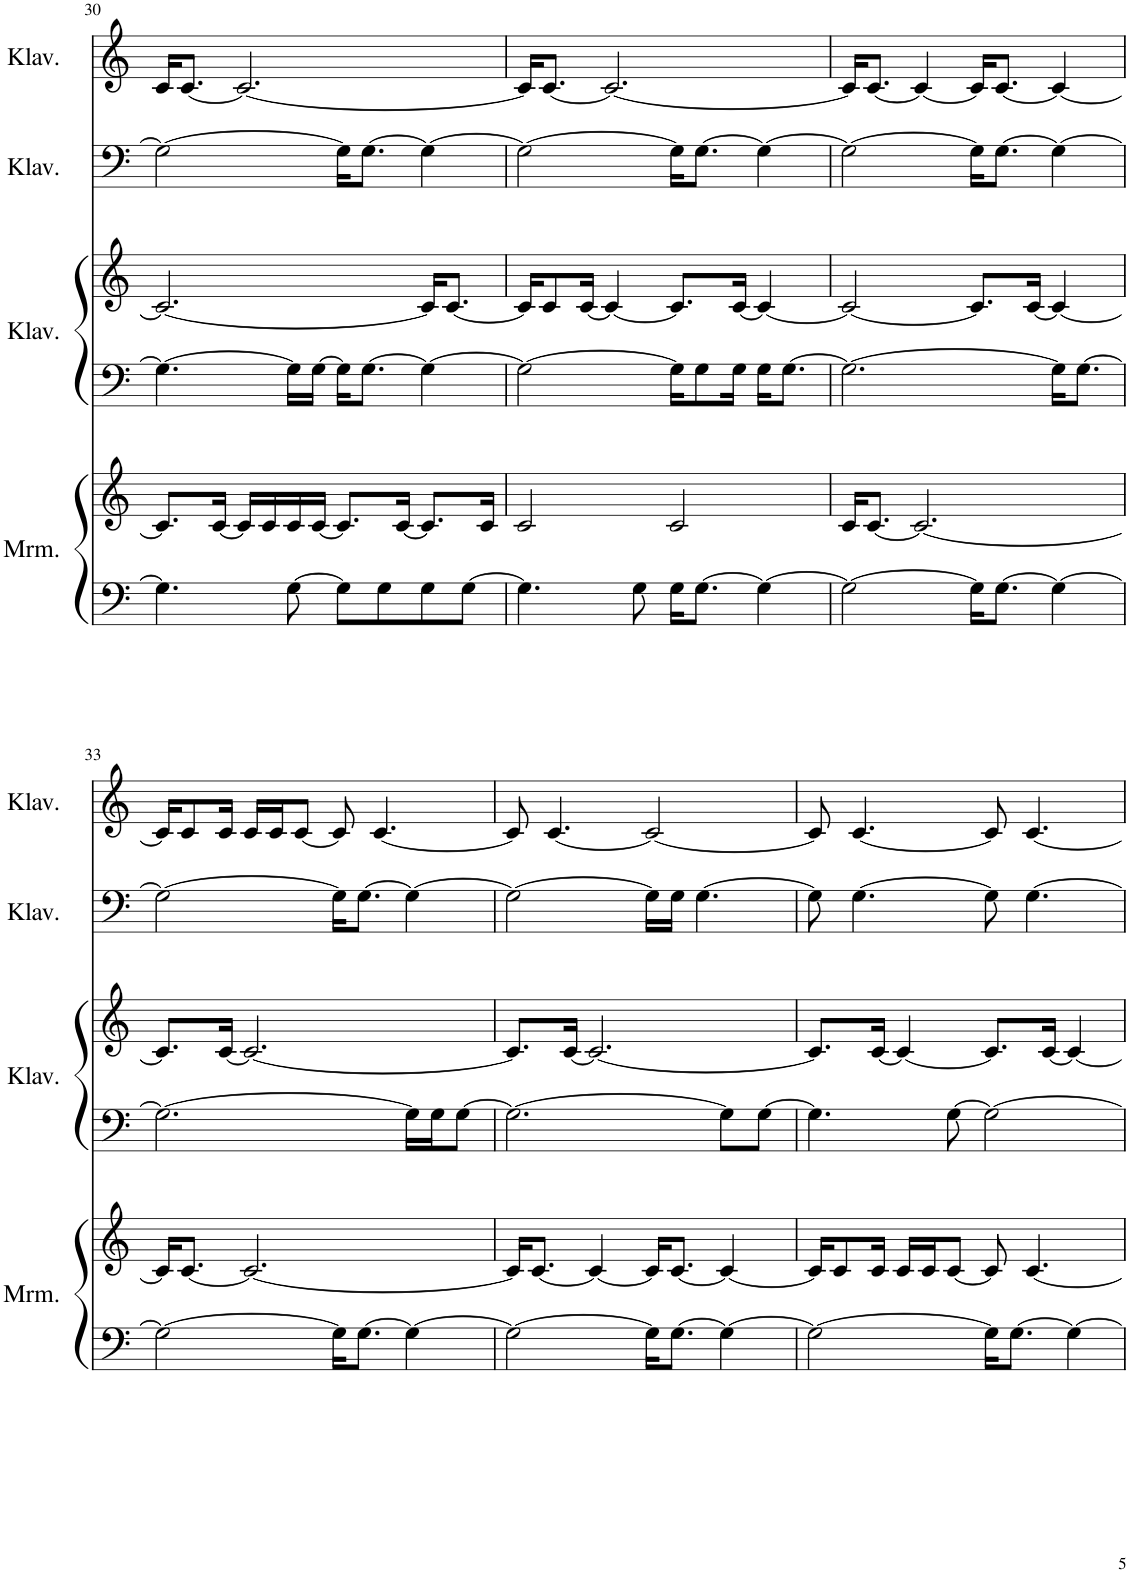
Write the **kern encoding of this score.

**kern	**kern	**kern	**kern	**kern	**kern
*part4	*part4	*part3	*part3	*part2	*part1
*staff6	*staff5	*staff4	*staff3	*staff2	*staff1
*I"Marimba	*	*I"Klavier	*	*I"Klavier	*I"Klavier
*I'Mrm.	*	*I'Klav.	*	*I'Klav.	*I'Klav.
!!LO:PB:g=z
*clefF4	*clefG2	*clefF4	*clefG2	*clefF4	*clefG2
*k[]	*k[]	*k[]	*k[]	*k[]	*k[]
*M4/4	*M4/4	*M4/4	*M4/4	*M4/4	*M4/4
=30	=30	=30	=30	=30	=30
4.G\]	8.c/L]	4.G\_	2.c/_	2G\_	16c/KL
.	.	.	.	.	[8.c/J
.	[16c/Jk	.	.	.	.
.	16c/LL]	.	.	.	2.c/_
.	16c/	.	.	.	.
[8G\	16c/	16G\LL]	.	.	.
.	[16c/JJ	[16G\JJ	.	.	.
8G\L]	8.c/L]	16G\KL]	.	16G\KL]	.
.	.	[8.G\J	.	[8.G\J	.
8G\	.	.	.	.	.
.	[16c/Jk	.	.	.	.
8G\	8.c/L]	4G\_	16c/KL]	4G\_	.
.	.	.	[8.c/J	.	.
[8G\J	.	.	.	.	.
.	16c/Jk	.	.	.	.
=31	=31	=31	=31	=31	=31
4.G\]	2c/	2G\_	16c/KL]	2G\_	16c/KL]
.	.	.	8c/	.	[8.c/J
.	.	.	[16c/Jk	.	.
.	.	.	4c/_	.	2.c/_
8G\	.	.	.	.	.
16G\KL	2c/	16G\KL]	8.c/L]	16G\KL]	.
[8.G\J	.	8G\	.	[8.G\J	.
.	.	16G\Jk	[16c/Jk	.	.
4G\_	.	16G\KL	4c/_	4G\_	.
.	.	[8.G\J	.	.	.
=32	=32	=32	=32	=32	=32
2G\_	16c/KL	2.G\_	2c/_	2G\_	16c/KL]
.	[8.c/J	.	.	.	[8.c/J
.	2.c/_	.	.	.	4c/_
16G\KL]	.	.	8.c/L]	16G\KL]	16c/KL]
[8.G\J	.	.	.	[8.G\J	[8.c/J
.	.	.	[16c/Jk	.	.
4G\_	.	16G\KL]	4c/_	4G\_	4c/_
.	.	[8.G\J	.	.	.
!!LO:LB:g=z
=33	=33	=33	=33	=33	=33
2G\_	16c/KL]	2.G\_	8.c/L]	2G\_	16c/KL]
.	[8.c/J	.	.	.	8c/
.	.	.	[16c/Jk	.	16c/Jk
.	2.c/_	.	2.c/_	.	16c/LL
.	.	.	.	.	16c/J
.	.	.	.	.	[8c/J
16G\KL]	.	.	.	16G\KL]	8c/]
[8.G\J	.	.	.	[8.G\J	.
.	.	.	.	.	[4.c/
4G\_	.	16G\LL]	.	4G\_	.
.	.	16G\J	.	.	.
.	.	[8G\J	.	.	.
=34	=34	=34	=34	=34	=34
2G\_	16c/KL]	2.G\_	8.c/L]	2G\_	8c/]
.	[8.c/J	.	.	.	.
.	.	.	.	.	[4.c/
.	.	.	[16c/Jk	.	.
.	4c/_	.	2.c/_	.	.
16G\KL]	16c/KL]	.	.	16G\LL]	2c/_
[8.G\J	[8.c/J	.	.	16G\JJ	.
.	.	.	.	[4.G\	.
4G\_	4c/_	8G\L]	.	.	.
.	.	[8G\J	.	.	.
=35	=35	=35	=35	=35	=35
2G\_	16c/KL]	4.G\]	8.c/L]	8G\]	8c/]
.	8c/	.	.	.	.
.	.	.	.	[4.G\	[4.c/
.	16c/Jk	.	[16c/Jk	.	.
.	16c/LL	.	4c/_	.	.
.	16c/J	.	.	.	.
.	[8c/J	[8G\	.	.	.
16G\KL]	8c/]	2G\_	8.c/L]	8G\]	8c/]
[8.G\J	.	.	.	.	.
.	[4.c/	.	.	[4.G\	[4.c/
.	.	.	[16c/Jk	.	.
4G\_	.	.	4c/_	.	.
=	=	=	=	=	=
*-	*-	*-	*-	*-	*-
